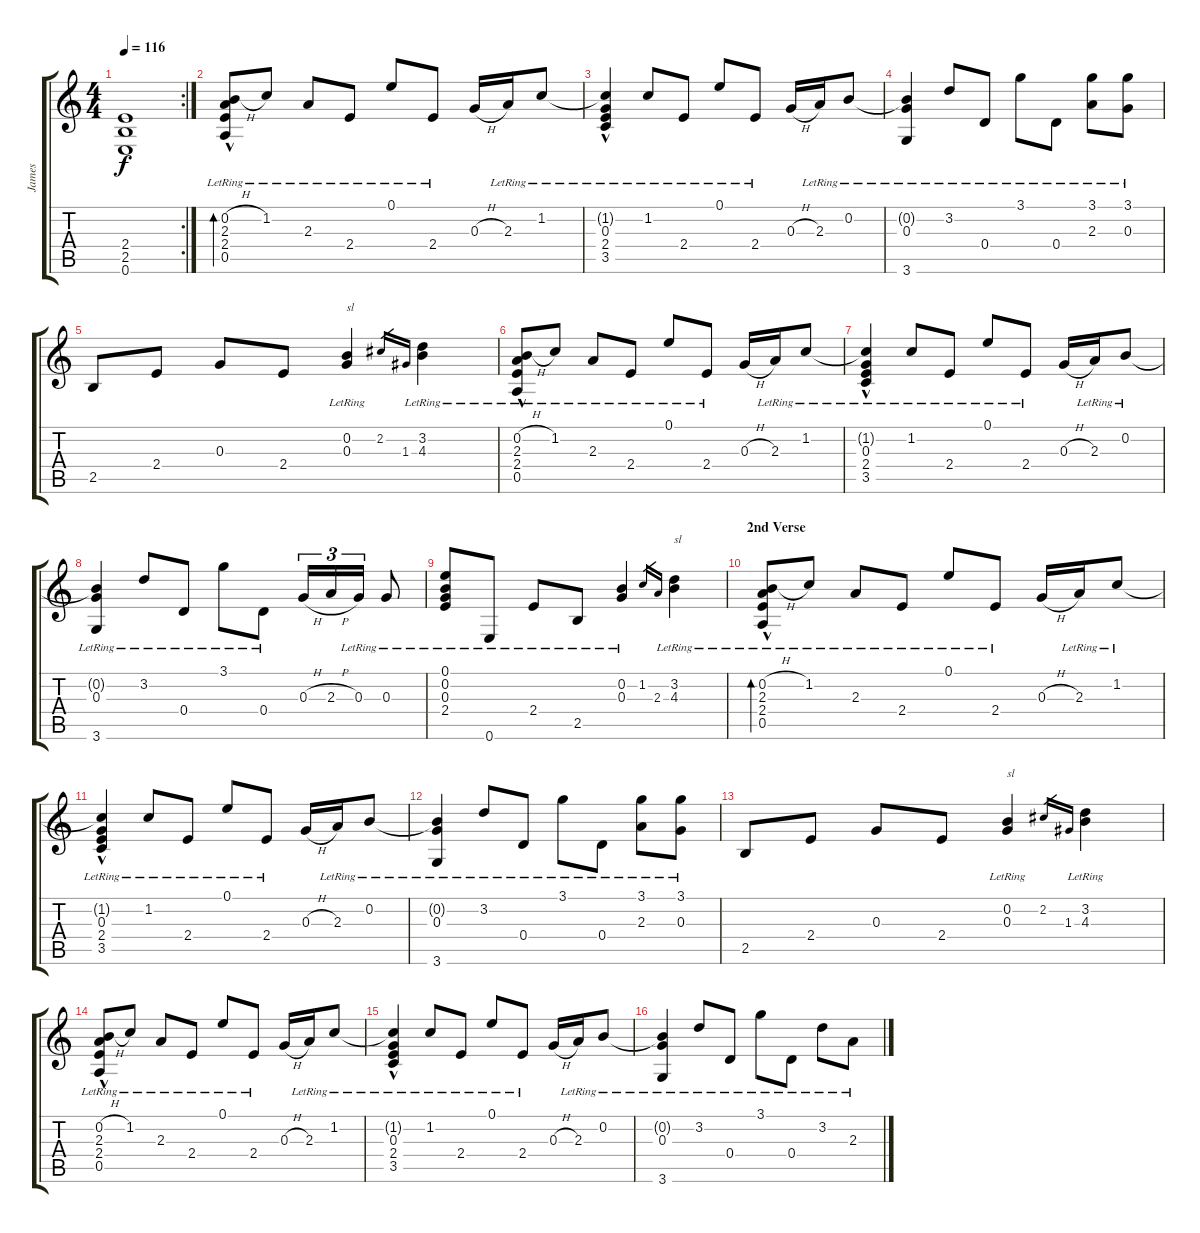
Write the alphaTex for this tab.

\track ("James" "James") {instrument acousticguitarnylon}
\staff {score tabs}
\tuning (E4 B3 G3 D3 A2 E2) {hide}
\rc 2
\ts (4 4)
\tempo 116
\clef g2
\ks aminor
(2.4 2.5 0.6).1{dy f instrument distortionguitar} |
(0.2{h} 2.3{lr} 2.4{lr} 0.5{hac lr}).8{bd 240 instrument acousticguitarnylon} 1.2{lr}.8 2.3{lr}.8 2.4{lr}.8 0.1{lr}.8 2.4{lr}.8 0.3{h}.16 2.3{lr}.16 1.2{lr}.8 |
(1.2{t} 0.3{lr} 2.4{lr} 3.5{hac lr}).4 1.2{lr}.8 2.4{lr}.8 0.1{lr}.8 2.4{lr}.8 0.3{h}.16 2.3{lr}.16 0.2{lr}.8 |
(0.2{t} 0.3{lr} 3.6{lr}).4 3.2{lr}.8 0.4{lr}.8 3.1{lr}.8 0.4{lr}.8 (3.1{lr} 2.3{lr}).8 (3.1{lr} 0.3{lr}).8 |
2.5.8 2.4.8 0.3.8 2.4.8 (0.2{lr} 0.3{lr}).4{txt "sl"} 2.2.16{gr} 1.3.16{gr} (3.2{lr} 4.3{lr}).4 |
(0.2{h} 2.3{lr} 2.4{lr} 0.5{hac lr}).8 1.2{lr}.8 2.3{lr}.8 2.4{lr}.8 0.1{lr}.8 2.4{lr}.8 0.3{h}.16 2.3{lr}.16 1.2{lr}.8 |
(1.2{t} 0.3{lr} 2.4{lr} 3.5{hac lr}).4 1.2{lr}.8 2.4{lr}.8 0.1{lr}.8 2.4{lr}.8 0.3{h}.16 2.3{lr}.16 0.2{lr}.8 |
(0.2{t} 0.3{lr} 3.6{lr}).4 3.2{lr}.8 0.4{lr}.8 3.1{lr}.8 0.4{lr}.8 0.3{h}.16{tu (3 2)} 2.3{h}.16{tu (3 2)} 0.3{lr}.16{tu (3 2)} 0.3{lr}.8 |
(0.1{lr} 0.2{lr} 0.3{lr} 2.4{lr}).8 0.6{lr}.8 2.4{lr}.8 2.5{lr}.8 (0.2{lr} 0.3{lr}).4 1.2.16{gr} 2.3.16{gr} (3.2{lr} 4.3{lr}).4{txt "sl"} |
\section ("" "2nd Verse")
(0.2{h} 2.3{lr} 2.4{lr} 0.5{hac lr}).8{bd 240} 1.2{lr}.8 2.3{lr}.8 2.4{lr}.8 0.1{lr}.8 2.4{lr}.8 0.3{h}.16 2.3{lr}.16 1.2{lr}.8 |
(1.2{t} 0.3{lr} 2.4{lr} 3.5{hac lr}).4 1.2{lr}.8 2.4{lr}.8 0.1{lr}.8 2.4{lr}.8 0.3{h}.16 2.3{lr}.16 0.2{lr}.8 |
(0.2{t} 0.3{lr} 3.6{lr}).4 3.2{lr}.8 0.4{lr}.8 3.1{lr}.8 0.4{lr}.8 (3.1{lr} 2.3{lr}).8 (3.1{lr} 0.3{lr}).8 |
2.5.8 2.4.8 0.3.8 2.4.8 (0.2{lr} 0.3{lr}).4{txt "sl"} 2.2.16{gr} 1.3.16{gr} (3.2{lr} 4.3{lr}).4 |
(0.2{h} 2.3{lr} 2.4{lr} 0.5{hac lr}).8 1.2{lr}.8 2.3{lr}.8 2.4{lr}.8 0.1{lr}.8 2.4{lr}.8 0.3{h}.16 2.3{lr}.16 1.2{lr}.8 |
(1.2{t} 0.3{lr} 2.4{lr} 3.5{hac lr}).4 1.2{lr}.8 2.4{lr}.8 0.1{lr}.8 2.4{lr}.8 0.3{h}.16 2.3{lr}.16 0.2{lr}.8 |
(0.2{t} 0.3{lr} 3.6{lr}).4 3.2{lr}.8 0.4{lr}.8 3.1{lr}.8 0.4{lr}.8 3.2{lr}.8 2.3{lr}.8
